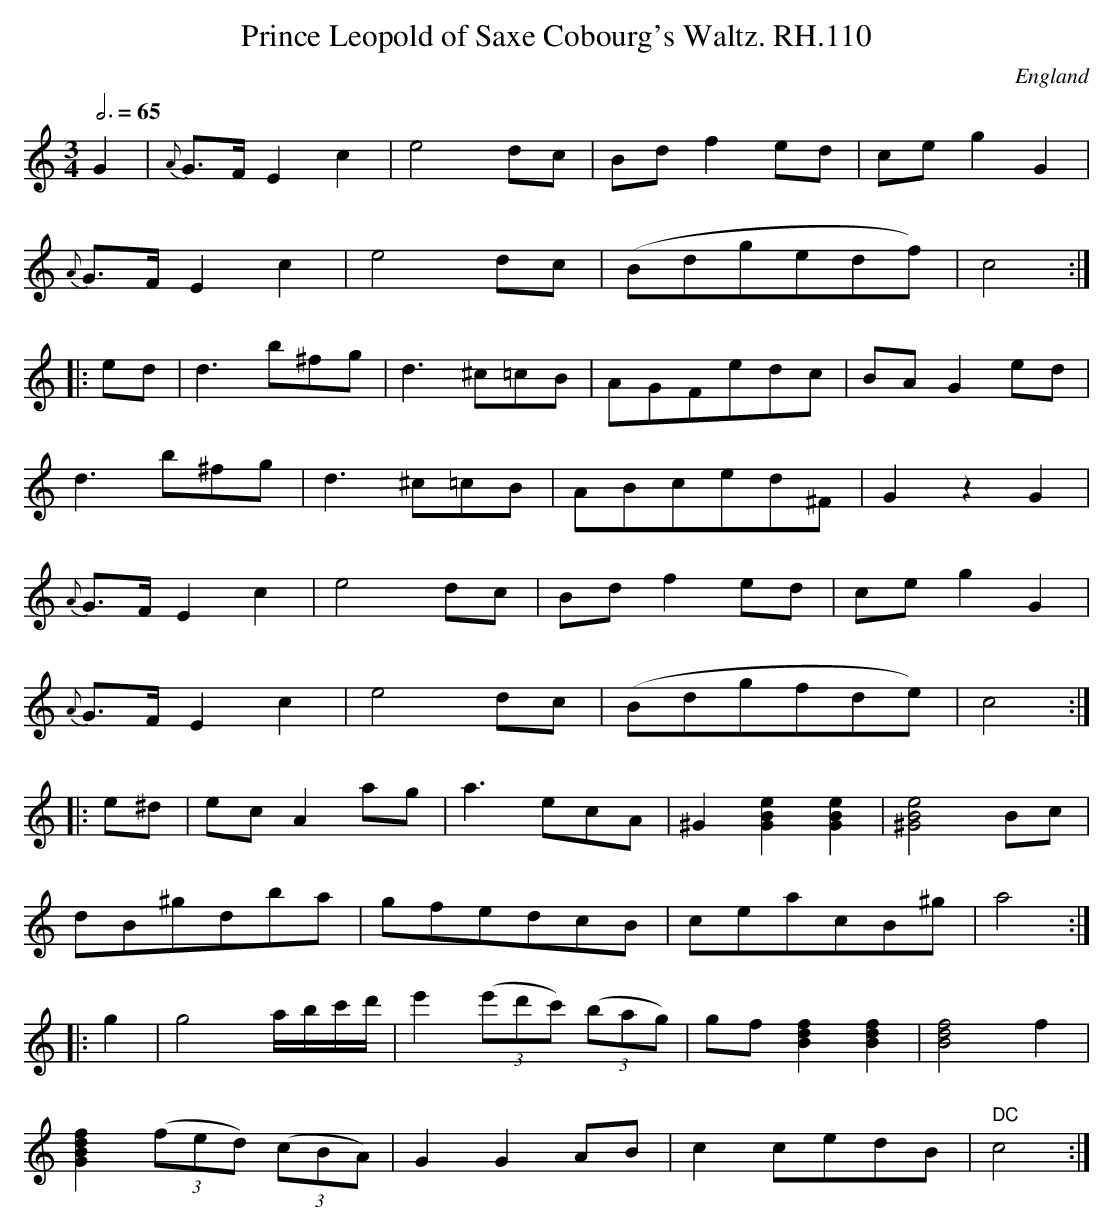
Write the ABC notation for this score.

X:1
T:Prince Leopold of Saxe Cobourg's Waltz. RH.110
O:England
M:3/4
L:1/8
Q:3/4=65
K:C
G2|\
{A}G>FE2c2|e4dc|Bdf2ed|ceg2G2|
{A}G>FE2c2|e4dc|(Bdgedf)|c4:|
|:ed|d3b^fg|d3^c=cB|AGFedc|BAG2ed|
d3b^fg|d3^c=cB|ABced^F|G2z2G2|
{A}G>FE2c2|e4dc|Bdf2ed|ceg2G2|
{A}G>FE2c2|e4dc|(Bdgfde)|c4:|
|:e^d|ecA2ag|a3ecA|^G2[G2B2e2][G2B2e2]|[^G4B4e4]Bc|
dB^gdba|gfedcB|ceacB^g|a4:|
|:g2|g4a/b/c'/d'/|e'2((3e'd'c') ((3bag)|\
gf[B2d2f2][B2d2f2]|[B4d4f4]f2|
[G2B2d2f2]((3fed) ((3cBA)|G2G2AB|c2cedB|" DC"c4:|
